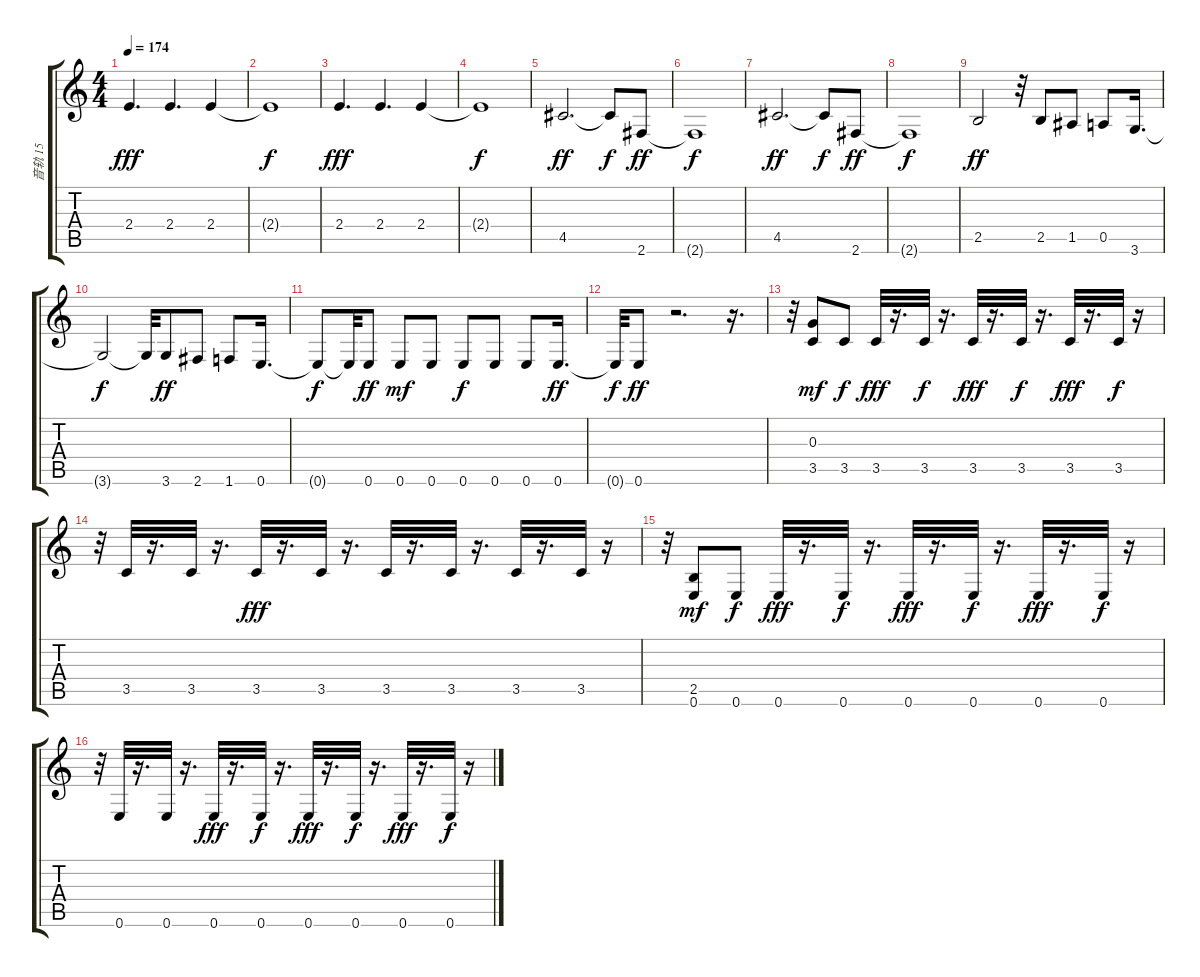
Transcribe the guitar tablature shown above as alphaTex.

\track ("音轨 15" "音轨 15") {instrument distortionguitar}
\staff {score tabs}
\tuning (E4 B3 G3 D3 A2 E2) {hide}
\ts (4 4)
\tempo 174
\clef g2
\ks c
2.4.4{d dy fff instrument distortionguitar} 2.4.4{d} 2.4.4 |
2.4{t}.1{dy f} |
2.4.4{d dy fff} 2.4.4{d} 2.4.4 |
2.4{t}.1{dy f} |
4.5.2{d dy ff} 4.5{t}.8{dy f} 2.6.8{dy ff} |
2.6{t}.1{dy f} |
4.5.2{d dy ff} 4.5{t}.8{dy f} 2.6.8{dy ff} |
2.6{t}.1{dy f} |
2.5.2{dy ff} r.32 2.5.8{instrument distortionguitar} 1.5.8 0.5.8 3.6.16{d} |
3.6{t}.2{dy f} 3.6{t}.32 3.6.8{dy ff} 2.6.8 1.6.8 0.6.16{d} |
0.6{t}.8{dy f} 0.6{t}.32 0.6.8{dy ff} 0.6.8{dy mf} 0.6.8 0.6.8{dy f} 0.6.8 0.6.8 0.6.16{d dy ff} |
0.6{t}.32{dy f} 0.6.8{dy ff} r.2{d} r.16{d} |
r.32 (0.3 3.5).8{dy mf} 3.5.8{dy f} 3.5.32{dy fff} r.16{d} 3.5.32{dy f} r.16{d} 3.5.32{dy fff} r.16{d} 3.5.32{dy f} r.16{d} 3.5.32{dy fff} r.16{d} 3.5.32{dy f} r.16 |
r.32 3.5.32 r.16{d} 3.5.32 r.16{d} 3.5.32{dy fff} r.16{d} 3.5.32 r.16{d} 3.5.32 r.16{d} 3.5.32 r.16{d} 3.5.32 r.16{d} 3.5.32 r.16 |
r.32 (2.5 0.6).8{dy mf} 0.6.8{dy f} 0.6.32{dy fff} r.16{d} 0.6.32{dy f} r.16{d} 0.6.32{dy fff} r.16{d} 0.6.32{dy f} r.16{d} 0.6.32{dy fff} r.16{d} 0.6.32{dy f} r.16 |
r.32 0.6.32 r.16{d} 0.6.32 r.16{d} 0.6.32{dy fff} r.16{d} 0.6.32{dy f} r.16{d} 0.6.32{dy fff} r.16{d} 0.6.32{dy f} r.16{d} 0.6.32{dy fff} r.16{d} 0.6.32{dy f} r.16
